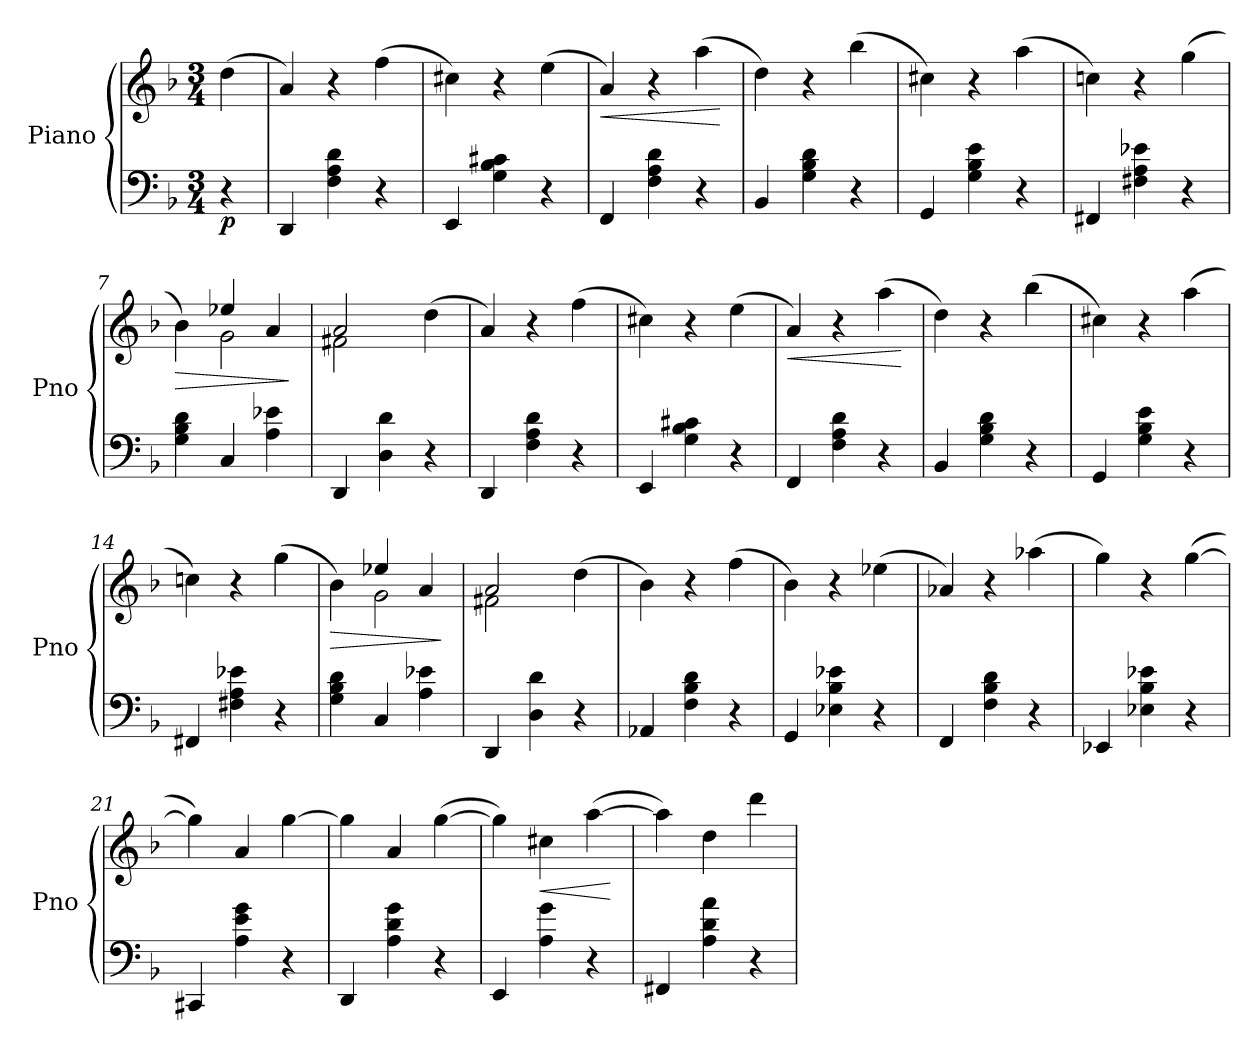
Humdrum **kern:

**kern	**kern	**dynam
*part1	*part1	*part1
*staff2	*staff1	*staff1/2
*I"Piano	*	*
*I'Pno	*	*
*clefF4	*clefG2	*
*k[b-]	*k[b-]	*
*M3/4	*M3/4	*
=	=	=
!	!	!LO:DY:b=2
4r	(>4dd\	p
=1	=1	=1
4DD/	4a/)	.
4F\ 4A\ 4d\	4r	.
4r	(>4ff\	.
=2	=2	=2
4EE/	4cc#X\)	.
4G\ 4B-\ 4c#X\	4r	.
4r	(>4ee\	.
=3	=3	=3
!	!	!LO:HP:b
4FF/	4a/)	<
4F\ 4A\ 4d\	4r	.
4r	(>4aa\	.
.	.	[
=4	=4	=4
4BB-/	4dd\)	.
4G\ 4B-\ 4d\	4r	.
4r	(>4bb-\	.
=5	=5	=5
4GG/	4cc#X\)	.
4G\ 4B-\ 4e\	4r	.
4r	(>4aa\	.
=6	=6	=6
4FF#X/	4ccn\)	.
4F#X\ 4A\ 4e-X\	4r	.
4r	(>4gg\	.
=7	=7	=7
!	!	!LO:HP:b
*	*^	*
4G\ 4B-\ 4d\	4b-\)	4ryy	>
4C/	4ee-X/	2g\	.
4A\ 4e-X\	4a/	.	.
*	*v	*v	*
.	.	]
=8	=8	=8
*	*^	*
4DD/	2a/	2f#X\	.
4D\ 4d\	.	.	.
4r	(>4dd\	4ryy	.
*	*v	*v	*
=9	=9	=9
4DD/	4a/)	.
4F\ 4A\ 4d\	4r	.
4r	(>4ff\	.
=10	=10	=10
4EE/	4cc#X\)	.
4G\ 4B-\ 4c#X\	4r	.
4r	(>4ee\	.
=11	=11	=11
!	!	!LO:HP:b
4FF/	4a/)	<
4F\ 4A\ 4d\	4r	.
4r	(>4aa\	.
.	.	[
!!LO:PB:g=z
=12	=12	=12
4BB-/	4dd\)	.
4G\ 4B-\ 4d\	4r	.
4r	(>4bb-\	.
=13	=13	=13
4GG/	4cc#X\)	.
4G\ 4B-\ 4e\	4r	.
4r	(>4aa\	.
=14	=14	=14
4FF#X/	4ccn\)	.
4F#X\ 4A\ 4e-X\	4r	.
4r	(>4gg\	.
=15	=15	=15
!	!	!LO:HP:b
*	*^	*
4G\ 4B-\ 4d\	4b-\)	4ryy	>
4C/	4ee-X/	2g\	.
4A\ 4e-X\	4a/	.	.
*	*v	*v	*
.	.	]
=16	=16	=16
*	*^	*
4DD/	2a/	2f#X\	.
4D\ 4d\	.	.	.
4r	(>4dd\	4ryy	.
*	*v	*v	*
=17	=17	=17
4AA-X/	4b-\)	.
4F\ 4B-\ 4d\	4r	.
4r	(>4ff\	.
=18	=18	=18
4GG/	4b-\)	.
4E-X\ 4B-\ 4e-X\	4r	.
4r	(>4ee-X\	.
=19	=19	=19
4FF/	4a-X/)	.
4F\ 4B-\ 4d\	4r	.
4r	(>4aa-X\	.
=20	=20	=20
4EE-X/	4gg\)	.
4E-X\ 4B-\ 4e-X\	4r	.
4r	(>[4gg\	.
=21	=21	=21
4CC#X/	4gg\])	.
4A\ 4e\ 4g\	4a/	.
4r	[4gg\	.
=22	=22	=22
4DD/	4gg\]	.
4A\ 4d\ 4g\	4a/	.
4r	(>[4gg\	.
=23	=23	=23
4EE/	4gg\])	.
!	!	!LO:HP:b
4A\ 4g\	4cc#X\	<
4r	(>[4aa\	.
.	.	[
=24	=24	=24
4FF#X/	4aa\])	.
4A\ 4d\ 4a\	4dd\	.
4r	4ddd\	.
=	=	=
*-	*-	*-
